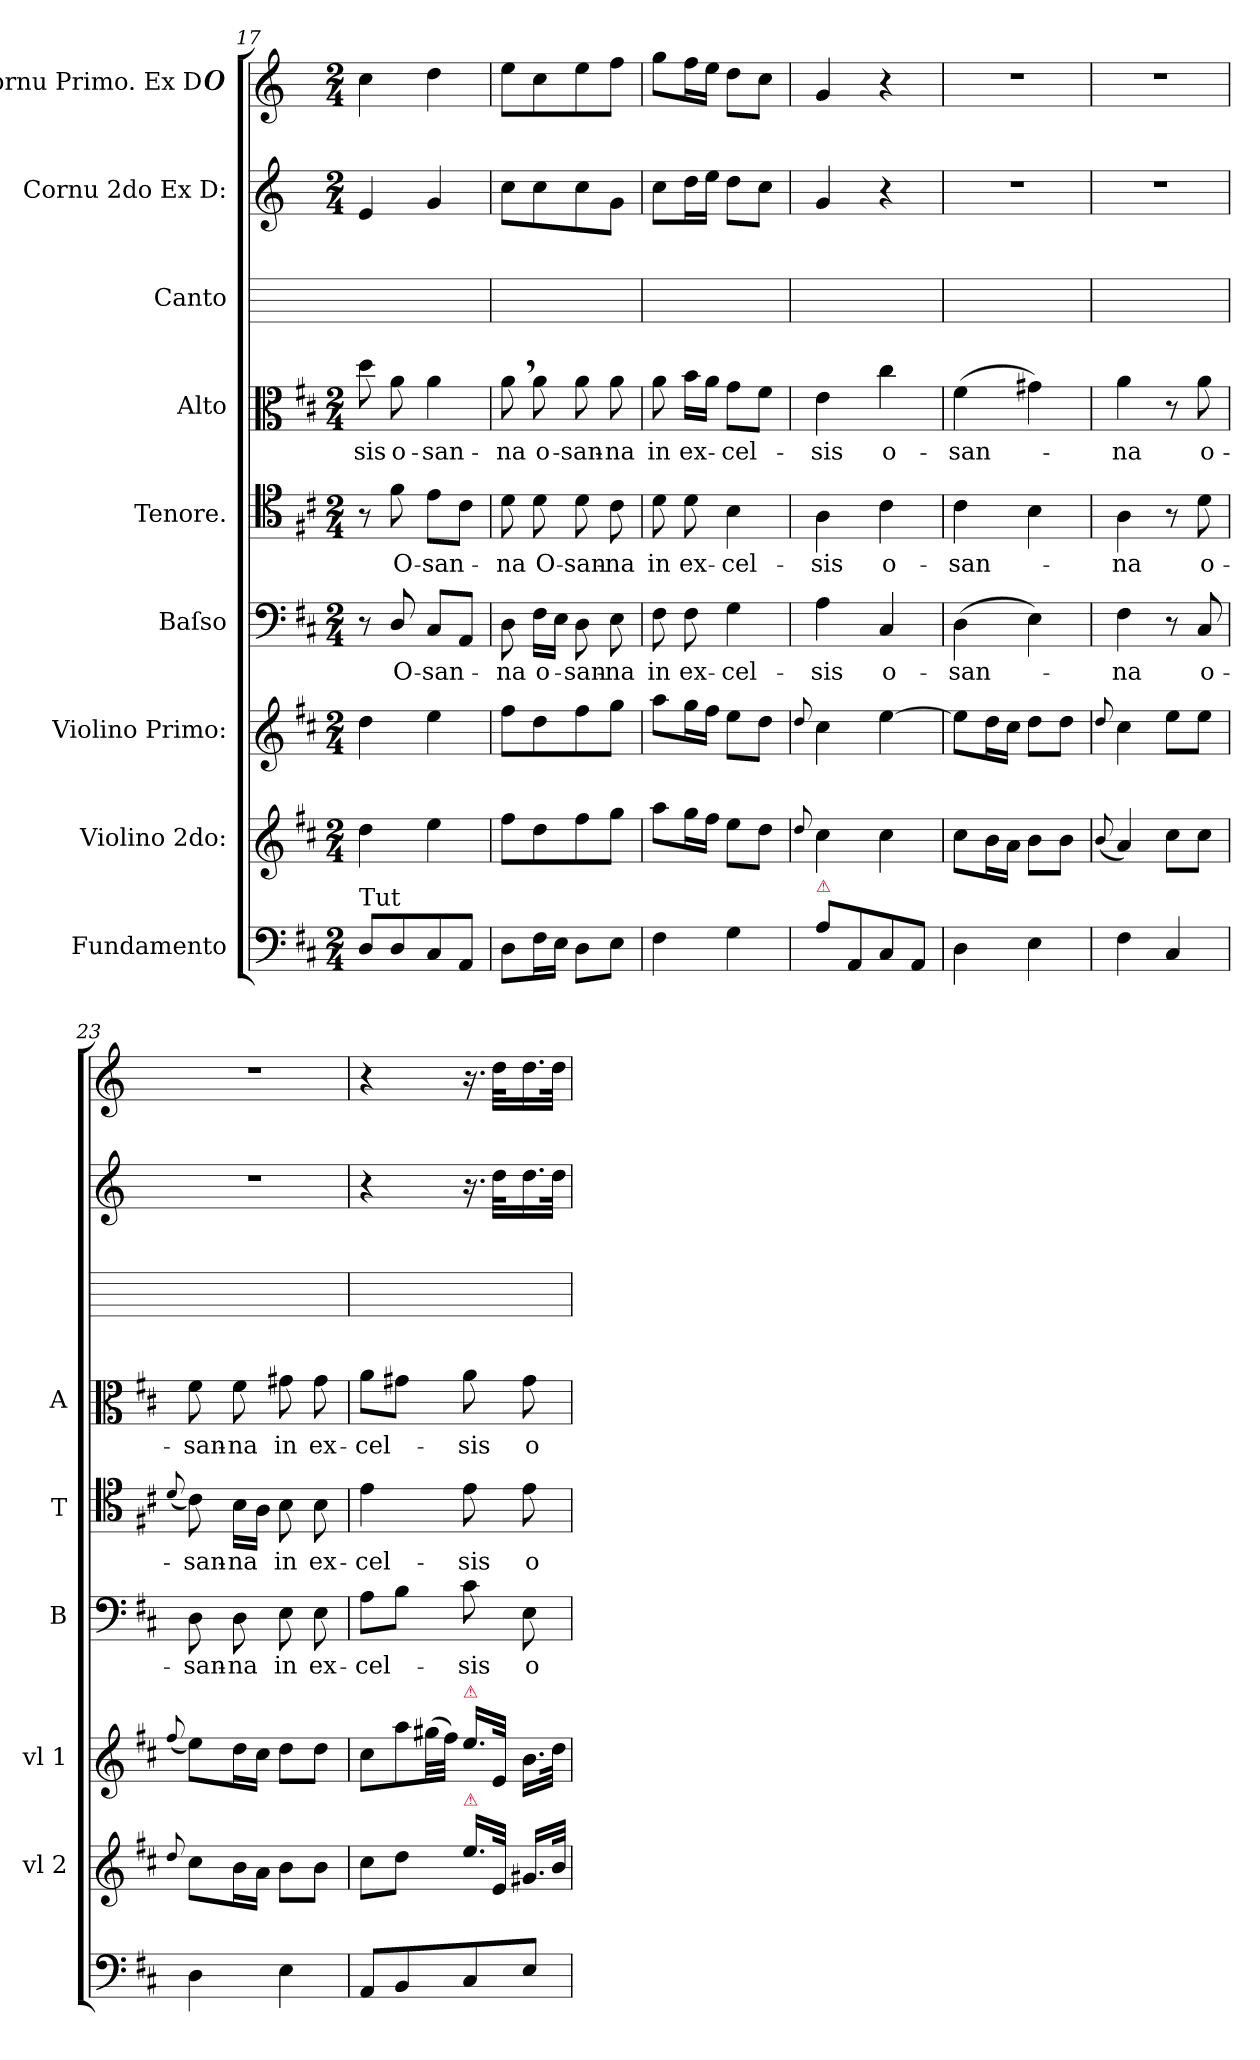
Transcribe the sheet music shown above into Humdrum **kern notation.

**kern	**kern	**kern	**kern	**text	**kern	**text	**kern	**text	**kern	**kern	**kern
*part9	*part8	*part7	*part6	*part6	*part5	*part5	*part4	*part4	*part3	*part2	*part1
*staff9	*staff8	*staff7	*staff6	*staff6	*staff5	*staff5	*staff4	*staff4	*staff3	*staff2	*staff1
*I"Fundamento	*I"Violino 2do:	*I"Violino Primo:	*I"Baſso	*	*I"Tenore.	*	*I"Alto	*	*I"Canto	*I"Cornu 2do Ex D:	*I"Cornu Primo. Ex D#
*	*I'vl 2	*I'vl 1	*I'B	*	*I'T	*	*I'A	*	*	*	*
*clefF4	*clefG2	*clefG2	*clefF4	*	*clefC4	*	*clefC3	*	*	*clefG2	*clefG2
*	*	*	*	*	*	*	*	*	*	*ITrd-1c-2	*ITrd-1c-2
*k[f#c#]	*k[f#c#]	*k[f#c#]	*k[f#c#]	*	*k[f#c#]	*	*k[f#c#]	*	*	*k[f#c#]	*k[f#c#]
*D:	*D:	*D:	*D:	*	*D:	*	*D:	*	*	*D:	*D:
*M2/4	*M2/4	*M2/4	*M2/4	*	*M2/4	*	*M2/4	*	*	*M2/4	*M2/4
=17	=17	=17	=17	=17	=17	=17	=17	=17	=17	=17	=17
!LO:TX:a:t=Tut	!	!	!	!	!	!	!	!	!	!	!
8D/L	4dd\	4dd\	8r	.	8r	.	8dd\	-sis	2ryy	4f#/	4dd\
8D/	.	.	8D/	O-	8f#\	O-	8a\	o-	.	.	.
8C#/	4ee\	4ee\	8C#/L	-san-	8e\L	-san-	4a\	-san-	.	4a/	4ee\
8AA/J	.	.	8AA/J	.	8c#\J	.	.	.	.	.	.
=18	=18	=18	=18	=18	=18	=18	=18	=18	=18	=18	=18
8D\L	8ff#\L	8ff#\L	8D\	-na	8d\	-na	8a,<\	-na	2ryy	8dd\L	8ff#\L
!	!	!	!	!	!	!LO:LY:i	!	!LO:LY:i	!	!	!
16F#\L	8dd\	8dd\	16F#\LL	o-	8d\	O-	8a\	o-	.	8dd\	8dd\
16E\JJ	.	.	16E\JJ	.	.	.	.	.	.	.	.
!	!	!	!	!	!	!LO:LY:i	!	!LO:LY:i	!	!	!
8D\L	8ff#\	8ff#\	8D\	-san-	8d\	-san-	8a\	-san-	.	8dd\	8ff#\
!	!	!	!	!	!	!LO:LY:i	!	!LO:LY:i	!	!	!
8E\J	8gg\J	8gg\J	8E\	-na	8c#\	-na	8a\	-na	.	8a\J	8gg\J
=19	=19	=19	=19	=19	=19	=19	=19	=19	=19	=19	=19
4F#\	8aa\L	8aa\L	8F#\	in	8d\	in	8a\	in	2ryy	8dd\L	8aa\L
.	16gg\L	16gg\L	8F#\	ex-	8d\	ex-	16b\LL	ex-	.	16ee\L	16gg\L
.	16ff#\JJ	16ff#\JJ	.	.	.	.	16a\JJ	.	.	16ff#\JJ	16ff#\JJ
4G\	8ee\L	8ee\L	4G\	-cel-	4B\	-cel-	8g\L	-cel-	.	8ee\L	8ee\L
.	8dd\J	8dd\J	.	.	.	.	8f#\J	.	.	8dd\J	8dd\J
=20	=20	=20	=20	=20	=20	=20	=20	=20	=20	=20	=20
.	8qqdd/	8qqdd/	.	.	.	.	.	.	.	.	.
!LO:TX:a:color=crimson:t=⚠	!	!	!	!	!	!	!	!	!	!	!
8A\L	4cc#\	4cc#\	4A\	-sis	4A\	-sis	4e\	-sis	2ryy	4a/	4a/
8AA/	.	.	.	.	.	.	.	.	.	.	.
8C#/	4cc#\	[4ee\	4C#/	o-	4c#\	o-	4cc#\	o-	.	4r	4r
8AA/J	.	.	.	.	.	.	.	.	.	.	.
=21	=21	=21	=21	=21	=21	=21	=21	=21	=21	=21	=21
4D\	8cc#\L	8ee\L]	(4D\	-san-	4c#\	-san-	(4f#\	-san-	2ryy	2r	2r
.	16b\L	16dd\L	.	.	.	.	.	.	.	.	.
.	16a\JJ	16cc#\JJ	.	.	.	.	.	.	.	.	.
4E\	8b\L	8dd\L	4E\)	.	4B\	.	4g#X\)	.	.	.	.
.	8b\J	8dd\J	.	.	.	.	.	.	.	.	.
=22	=22	=22	=22	=22	=22	=22	=22	=22	=22	=22	=22
.	(8qqb/	8qqdd/	.	.	.	.	.	.	.	.	.
4F#\	4a/)	4cc#\	4F#\	-na	4A\	-na	4a\	-na	2ryy	2r	2r
4C#/	8cc#\L	8ee\L	8r	.	8r	.	8r	.	.	.	.
!	!	!	!	!	!	!	!	!LO:LY:i	!	!	!
.	8cc#\J	8ee\J	8C#/	o-	8d\	o-	8a\	o-	.	.	.
=23	=23	=23	=23	=23	=23	=23	=23	=23	=23	=23	=23
.	8qqdd/	(<8qqff#/	.	.	(<8qqd/	.	.	.	.	.	.
!	!	!	!	!LO:LY:i	!	!	!	!LO:LY:i	!	!	!
4D\	8cc#\L	8ee\L)	8D\	-san-	8c#\)	-san-	8f#\	-san-	2ryy	2r	2r
!	!	!	!	!LO:LY:i	!	!	!	!LO:LY:i	!	!	!
.	16b\L	16dd\L	8D\	-na	16B\LL	-na	8f#\	-na	.	.	.
.	16a\JJ	16cc#\JJ	.	.	16A\JJ	.	.	.	.	.	.
!	!	!	!	!LO:LY:i	!	!	!	!LO:LY:i	!	!	!
4E\	8b\L	8dd\L	8E\	in	8B\	in	8g#X\	in	.	.	.
!	!	!	!	!LO:LY:i	!	!	!	!LO:LY:i	!	!	!
.	8b\J	8dd\J	8E\	ex-	8B\	ex-	8g#\	ex-	.	.	.
=24	=24	=24	=24	=24	=24	=24	=24	=24	=24	=24	=24
!	!	!	!	!LO:LY:i	!	!	!	!LO:LY:i	!	!	!
8AA/L	8cc#\L	8cc#\L	8A\L	-cel-	4e\	-cel-	8a\L	-cel-	2ryy	4r	4r
!	!	!LO:N:vis=8	!	!	!	!	!	!	!	!	!
8BB/	8dd\J	16aa\	8B\J	.	.	.	8g#X\J	.	.	.	.
.	.	(32gg#X\LL	.	.	.	.	.	.	.	.	.
.	.	32ff#\JJJ)	.	.	.	.	.	.	.	.	.
!	!	!LO:TX:a:color=crimson:t=⚠	!	!	!	!	!	!	!	!	!
!	!LO:TX:a:color=crimson:t=⚠	!	!	!	!	!	!	!	!	!	!
!	!	!	!	!LO:LY:i	!	!	!	!LO:LY:i	!	!	!
8C#/	16.ee\LL	16.ee\LL	8c#\	-sis	8e\	-sis	8a\	-sis	.	16.r	16.r
.	32e/JJk	32e/JJk	.	.	.	.	.	.	.	32ee\KLL	32ee\KLL
!	!	!	!	!	!	!	!	!LO:LY:i	!	!	!
8E/J	16.g#X/LL	16.b\LL	8E\	o-	8e\	o-	8g#\	o-	.	16.ee\	16.ee\
.	32b/JJk	32dd\JJk	.	.	.	.	.	.	.	32ee\JJk	32ee\JJk
=	=	=	=	=	=	=	=	=	=	=	=
*-	*-	*-	*-	*-	*-	*-	*-	*-	*-	*-	*-
